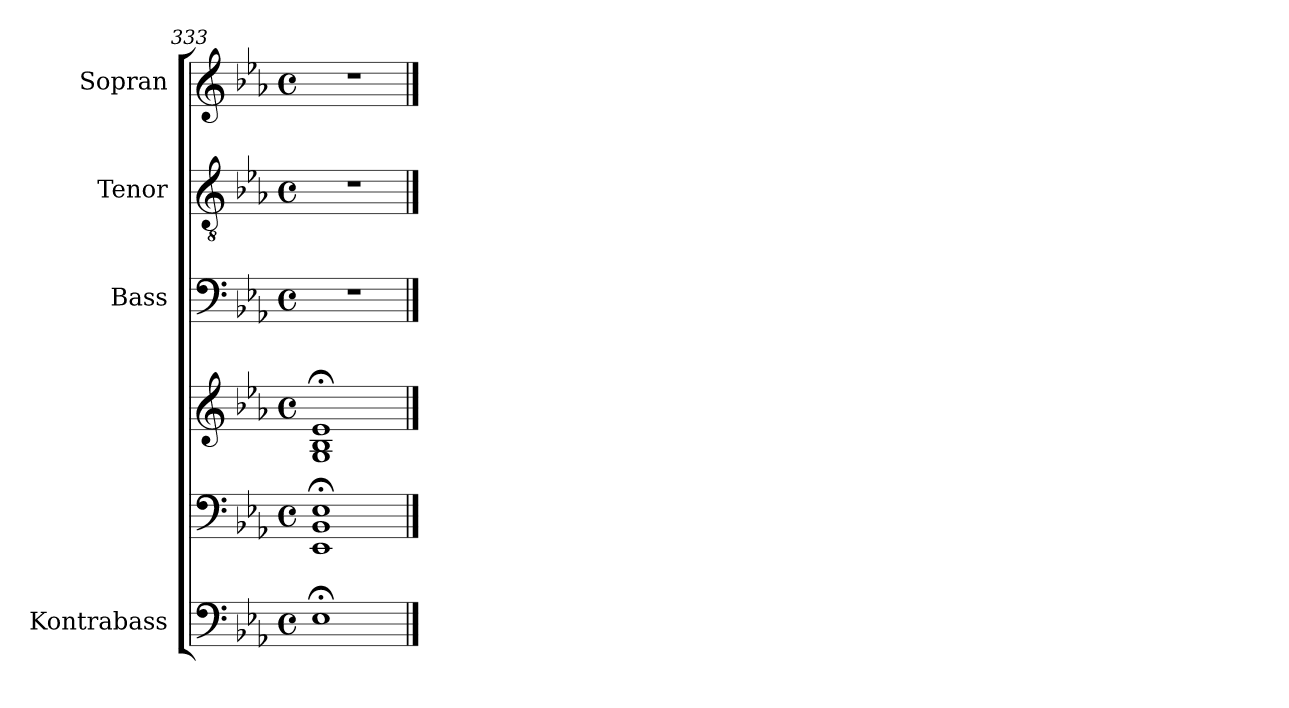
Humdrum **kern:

**kern	**kern	**kern	**kern	**kern	**kern
*part5	*part4	*part4	*part3	*part2	*part1
*staff6	*staff5	*staff4	*staff3	*staff2	*staff1
*I"Kontrabass	*	*	*I"Bass	*I"Tenor	*I"Sopran
*I'Kb.	*	*	*I'B.	*I'T.	*I'S.
*clefF4	*clefF4	*clefG2	*clefF4	*clefGv2	*clefG2
*ITrd7c12	*	*	*	*	*
*k[b-e-a-]	*k[b-e-a-]	*k[b-e-a-]	*k[b-e-a-]	*k[b-e-a-]	*k[b-e-a-]
*E-:	*E-:	*E-:	*E-:	*E-:	*E-:
*M4/4	*M4/4	*M4/4	*M4/4	*M4/4	*M4/4
*met(c)	*met(c)	*met(c)	*met(c)	*met(c)	*met(c)
=333	=333	=333	=333	=333	=333
1EE-;<	1EE-;< 1BB-;< 1E-;<	1G;< 1B-;< 1e-;<	1r	1r	1r
==	==	==	==	==	==
*-	*-	*-	*-	*-	*-
